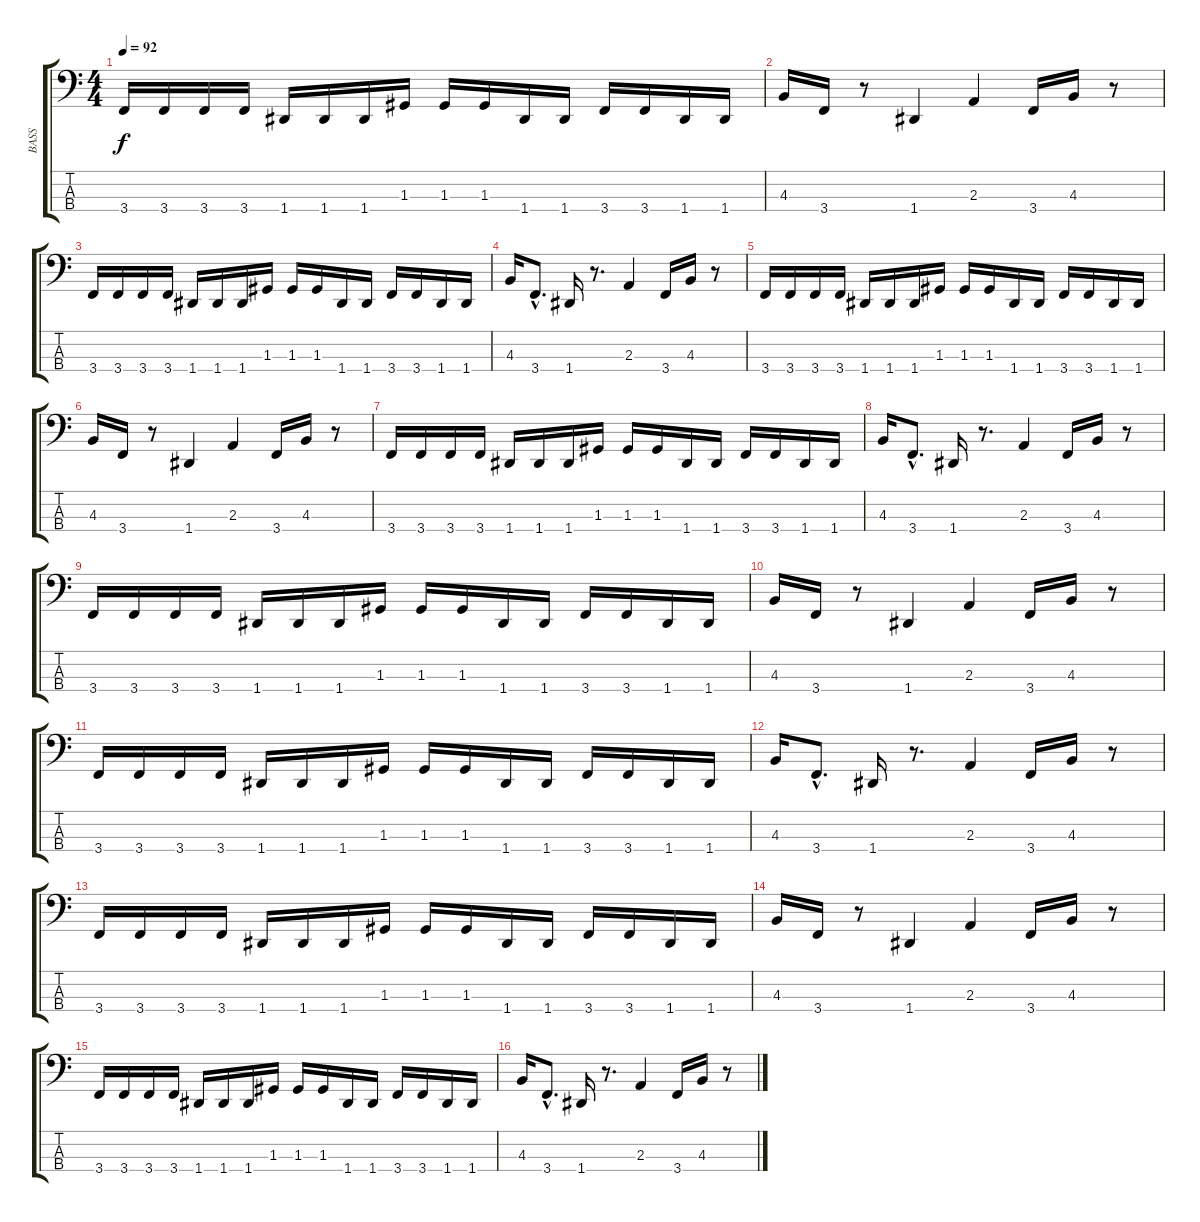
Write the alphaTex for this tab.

\track ("BASS" "BASS") {instrument electricbassfinger}
\staff {score tabs}
\tuning (F2 C2 G1 D1) {hide}
\ts (4 4)
\tempo 92
\clef f4
\ks c
3.4.16{dy f} 3.4.16 3.4.16 3.4.16 1.4.16 1.4.16 1.4.16 1.3.16 1.3.16 1.3.16 1.4.16 1.4.16 3.4.16 3.4.16 1.4.16 1.4.16 |
4.3.16 3.4.16 r.8 1.4.4 2.3.4 3.4.16 4.3.16 r.8 |
3.4.16 3.4.16 3.4.16 3.4.16 1.4.16 1.4.16 1.4.16 1.3.16 1.3.16 1.3.16 1.4.16 1.4.16 3.4.16 3.4.16 1.4.16 1.4.16 |
4.3.16 3.4{hac}.8{d} 1.4.16 r.8{d} 2.3.4 3.4.16 4.3.16 r.8 |
3.4.16 3.4.16 3.4.16 3.4.16 1.4.16 1.4.16 1.4.16 1.3.16 1.3.16 1.3.16 1.4.16 1.4.16 3.4.16 3.4.16 1.4.16 1.4.16 |
4.3.16 3.4.16 r.8 1.4.4 2.3.4 3.4.16 4.3.16 r.8 |
3.4.16 3.4.16 3.4.16 3.4.16 1.4.16 1.4.16 1.4.16 1.3.16 1.3.16 1.3.16 1.4.16 1.4.16 3.4.16 3.4.16 1.4.16 1.4.16 |
4.3.16 3.4{hac}.8{d} 1.4.16 r.8{d} 2.3.4 3.4.16 4.3.16 r.8 |
3.4.16 3.4.16 3.4.16 3.4.16 1.4.16 1.4.16 1.4.16 1.3.16 1.3.16 1.3.16 1.4.16 1.4.16 3.4.16 3.4.16 1.4.16 1.4.16 |
4.3.16 3.4.16 r.8 1.4.4 2.3.4 3.4.16 4.3.16 r.8 |
3.4.16 3.4.16 3.4.16 3.4.16 1.4.16 1.4.16 1.4.16 1.3.16 1.3.16 1.3.16 1.4.16 1.4.16 3.4.16 3.4.16 1.4.16 1.4.16 |
4.3.16 3.4{hac}.8{d} 1.4.16 r.8{d} 2.3.4 3.4.16 4.3.16 r.8 |
3.4.16 3.4.16 3.4.16 3.4.16 1.4.16 1.4.16 1.4.16 1.3.16 1.3.16 1.3.16 1.4.16 1.4.16 3.4.16 3.4.16 1.4.16 1.4.16 |
4.3.16 3.4.16 r.8 1.4.4 2.3.4 3.4.16 4.3.16 r.8 |
3.4.16 3.4.16 3.4.16 3.4.16 1.4.16 1.4.16 1.4.16 1.3.16 1.3.16 1.3.16 1.4.16 1.4.16 3.4.16 3.4.16 1.4.16 1.4.16 |
4.3.16 3.4{hac}.8{d} 1.4.16 r.8{d} 2.3.4 3.4.16 4.3.16 r.8
